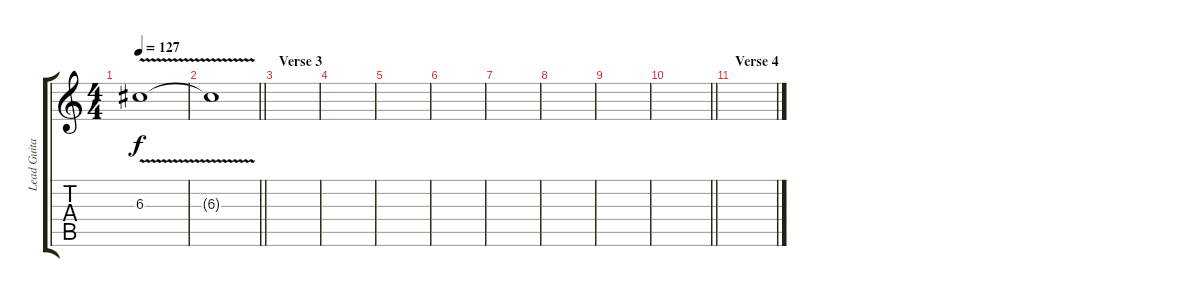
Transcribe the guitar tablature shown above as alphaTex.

\track ("Lead Guitar1" "Lead Guita") {instrument overdrivenguitar}
\staff {score tabs}
\tuning (E4 B3 G3 D3 A2 E2) {hide}
\ts (4 4)
\tempo 127
\clef g2
\ks c
6.3{v}.1{dy f} |
\barLineRight lightlight
6.3{t}.1 |
\section ("" "Verse 3")
|
|
|
|
|
|
|
\barLineRight lightlight
|
\section ("" "Verse 4")
